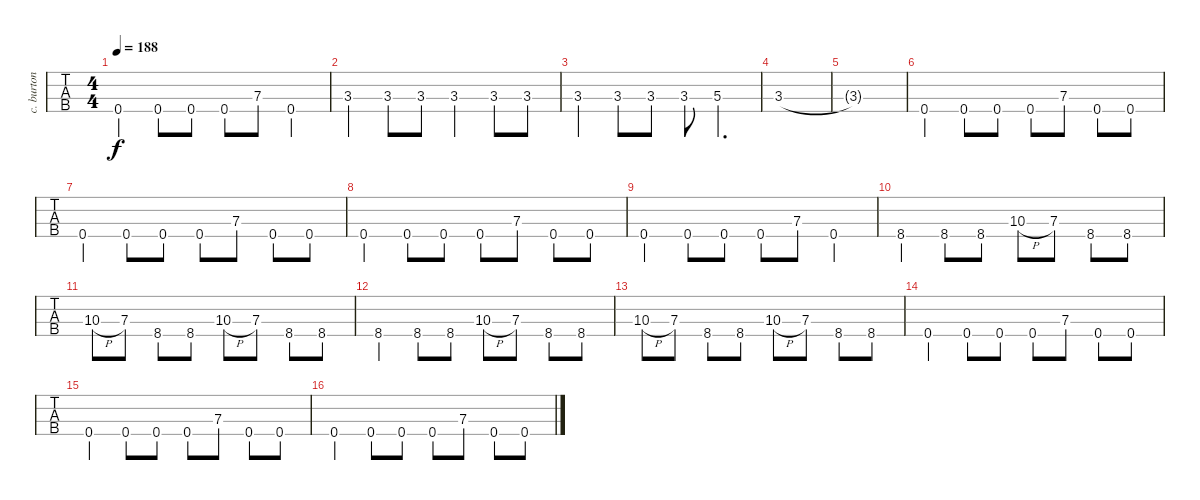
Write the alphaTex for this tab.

\track ("c. burton - bass" "c. burton ") {instrument electricbassfinger}
\staff {tabs}
\tuning (G2 D2 A1 E1) {hide}
\ts (4 4)
\tempo 188
\clef f4
\ks c
0.4.4{dy f} 0.4.8 0.4.8 0.4.8 7.3.8 0.4.4 |
3.3.4 3.3.8 3.3.8 3.3.4 3.3.8 3.3.8 |
3.3.4 3.3.8 3.3.8 3.3.8 5.3.4{d} |
3.3.1 |
3.3{t}.1 |
0.4.4 0.4.8 0.4.8 0.4.8 7.3.8 0.4.8 0.4.8 |
0.4.4 0.4.8 0.4.8 0.4.8 7.3.8 0.4.8 0.4.8 |
0.4.4 0.4.8 0.4.8 0.4.8 7.3.8 0.4.8 0.4.8 |
0.4.4 0.4.8 0.4.8 0.4.8 7.3.8 0.4.4 |
8.4.4 8.4.8 8.4.8 10.3{h}.8 7.3.8 8.4.8 8.4.8 |
10.3{h}.8 7.3.8 8.4.8 8.4.8 10.3{h}.8 7.3.8 8.4.8 8.4.8 |
8.4.4 8.4.8 8.4.8 10.3{h}.8 7.3.8 8.4.8 8.4.8 |
10.3{h}.8 7.3.8 8.4.8 8.4.8 10.3{h}.8 7.3.8 8.4.8 8.4.8 |
0.4.4 0.4.8 0.4.8 0.4.8 7.3.8 0.4.8 0.4.8 |
0.4.4 0.4.8 0.4.8 0.4.8 7.3.8 0.4.8 0.4.8 |
0.4.4 0.4.8 0.4.8 0.4.8 7.3.8 0.4.8 0.4.8
